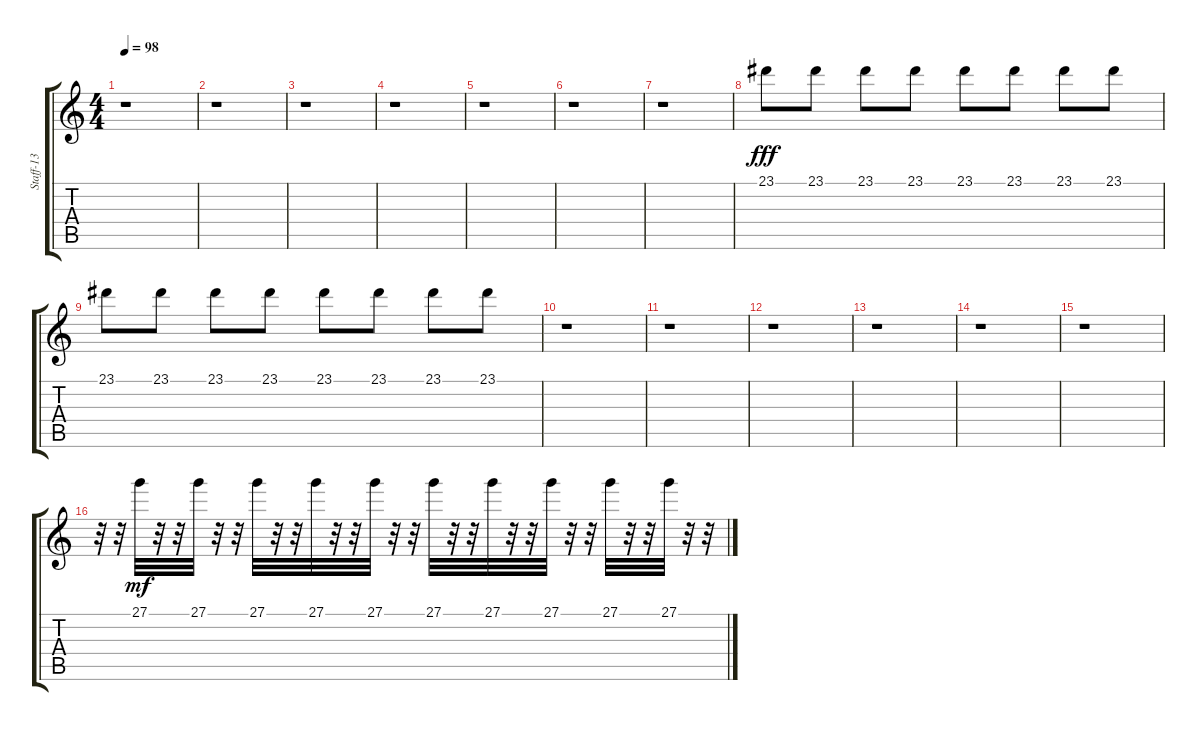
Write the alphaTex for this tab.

\track ("Staff-13" "Staff-13") {instrument tremolostrings}
\staff {score tabs}
\tuning (E4 B3 G3 D3 A2 E2) {hide}
\ts (4 4)
\tempo 98
\clef g2
\ks c
r.1{dy mf} |
r.1 |
r.1 |
r.1 |
r.1 |
r.1 |
r.1 |
23.1.8{dy fff volume 5 instrument tremolostrings} 23.1.8 23.1.8 23.1.8 23.1.8 23.1.8 23.1.8 23.1.8 |
23.1.8 23.1.8 23.1.8 23.1.8 23.1.8 23.1.8 23.1.8 23.1.8 |
r.1 |
r.1 |
r.1 |
r.1 |
r.1 |
r.1 |
r.32{volume 2 instrument lead1square} r.32{volume 3} 27.1.32{dy mf volume 3} r.32{volume 3} r.32{volume 4} 27.1.32{volume 4} r.32{volume 4} r.32{volume 4} 27.1.32{volume 5} r.32{volume 5} r.32{volume 5} 27.1.32{volume 5} r.32{volume 6} r.32{volume 6} 27.1.32{volume 6} r.32{volume 6} r.32{volume 7} 27.1.32{volume 6} r.32{volume 6} r.32{volume 6} 27.1.32{volume 6} r.32{volume 5} r.32{volume 5} 27.1.32{volume 5} r.32{volume 4} r.32{volume 4} 27.1.32{volume 4} r.32{volume 4} r.32{volume 3} 27.1.32{volume 3} r.32{volume 3} r.32{volume 2}
